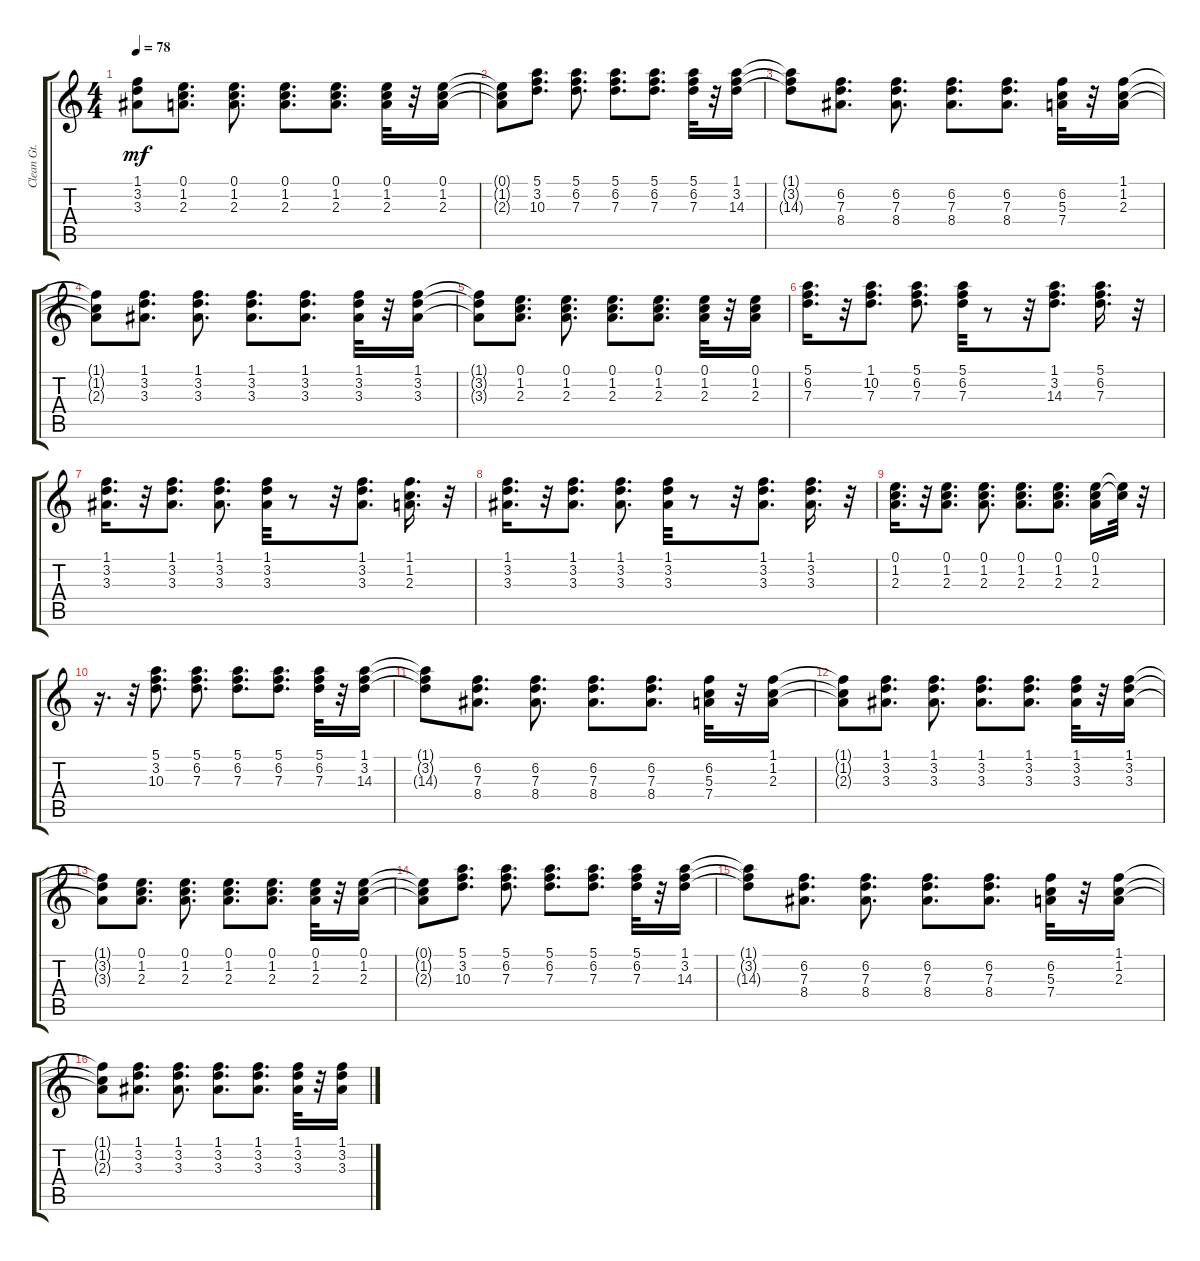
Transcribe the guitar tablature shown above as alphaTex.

\track ("Clean Gt.           " "Clean Gt. ") {instrument electricguitarclean}
\staff {score tabs}
\tuning (E4 B3 G3 D3 A2 E2) {hide}
\ts (4 4)
\tempo 78
\clef g2
\ks c
(1.1{t} 3.2{t} 3.3{t}).8{dy mf} (0.1 1.2 2.3).8{d} (0.1 1.2 2.3).8{d} (0.1 1.2 2.3).8{d} (0.1 1.2 2.3).8{d} (0.1 1.2 2.3).32 r.32 (0.1 1.2 2.3).16 |
(0.1{t} 1.2{t} 2.3{t}).8 (5.1 3.2 10.3).8{d} (5.1 6.2 7.3).8{d} (5.1 6.2 7.3).8{d} (5.1 6.2 7.3).8{d} (5.1 6.2 7.3).32 r.32 (1.1 3.2 14.3).16 |
(1.1{t} 3.2{t} 14.3{t}).8 (6.2 7.3 8.4).8{d} (6.2 7.3 8.4).8{d} (6.2 7.3 8.4).8{d} (6.2 7.3 8.4).8{d} (6.2 5.3 7.4).32 r.32 (1.1 1.2 2.3).16 |
(1.1{t} 1.2{t} 2.3{t}).8 (1.1 3.2 3.3).8{d} (1.1 3.2 3.3).8{d} (1.1 3.2 3.3).8{d} (1.1 3.2 3.3).8{d} (1.1 3.2 3.3).32 r.32 (1.1 3.2 3.3).16 |
(1.1{t} 3.2{t} 3.3{t}).8 (0.1 1.2 2.3).8{d} (0.1 1.2 2.3).8{d} (0.1 1.2 2.3).8{d} (0.1 1.2 2.3).8{d} (0.1 1.2 2.3).32 r.32 (0.1 1.2 2.3).16 |
(5.1 6.2 7.3).16{d} r.32 (1.1 10.2 7.3).8{d} (5.1 6.2 7.3).8{d} (5.1 6.2 7.3).32 r.8 r.32 (1.1 3.2 14.3).8{d} (5.1 6.2 7.3).16{d} r.32 |
(1.1 3.2 3.3).16{d} r.32 (1.1 3.2 3.3).8{d} (1.1 3.2 3.3).8{d} (1.1 3.2 3.3).32 r.8 r.32 (1.1 3.2 3.3).8{d} (1.1 1.2 2.3).16{d} r.32 |
(1.1 3.2 3.3).16{d} r.32 (1.1 3.2 3.3).8{d} (1.1 3.2 3.3).8{d} (1.1 3.2 3.3).32 r.8 r.32 (1.1 3.2 3.3).8{d} (1.1 3.2 3.3).16{d} r.32 |
(0.1 1.2 2.3).16{d} r.32 (0.1 1.2 2.3).8{d} (0.1 1.2 2.3).8{d} (0.1 1.2 2.3).8{d} (0.1 1.2 2.3).8{d} (0.1 1.2 2.3).16 (0.1{t} 1.2{t}).32 r.32 |
r.16{d} r.32 (5.1 3.2 10.3).8{d} (5.1 6.2 7.3).8{d} (5.1 6.2 7.3).8{d} (5.1 6.2 7.3).8{d} (5.1 6.2 7.3).32 r.32 (1.1 3.2 14.3).16 |
(1.1{t} 3.2{t} 14.3{t}).8 (6.2 7.3 8.4).8{d} (6.2 7.3 8.4).8{d} (6.2 7.3 8.4).8{d} (6.2 7.3 8.4).8{d} (6.2 5.3 7.4).32 r.32 (1.1 1.2 2.3).16 |
(1.1{t} 1.2{t} 2.3{t}).8 (1.1 3.2 3.3).8{d} (1.1 3.2 3.3).8{d} (1.1 3.2 3.3).8{d} (1.1 3.2 3.3).8{d} (1.1 3.2 3.3).32 r.32 (1.1 3.2 3.3).16 |
(1.1{t} 3.2{t} 3.3{t}).8 (0.1 1.2 2.3).8{d} (0.1 1.2 2.3).8{d} (0.1 1.2 2.3).8{d} (0.1 1.2 2.3).8{d} (0.1 1.2 2.3).32 r.32 (0.1 1.2 2.3).16 |
(0.1{t} 1.2{t} 2.3{t}).8 (5.1 3.2 10.3).8{d} (5.1 6.2 7.3).8{d} (5.1 6.2 7.3).8{d} (5.1 6.2 7.3).8{d} (5.1 6.2 7.3).32 r.32 (1.1 3.2 14.3).16 |
(1.1{t} 3.2{t} 14.3{t}).8 (6.2 7.3 8.4).8{d} (6.2 7.3 8.4).8{d} (6.2 7.3 8.4).8{d} (6.2 7.3 8.4).8{d} (6.2 5.3 7.4).32 r.32 (1.1 1.2 2.3).16 |
(1.1{t} 1.2{t} 2.3{t}).8 (1.1 3.2 3.3).8{d} (1.1 3.2 3.3).8{d} (1.1 3.2 3.3).8{d} (1.1 3.2 3.3).8{d} (1.1 3.2 3.3).32 r.32 (1.1 3.2 3.3).16
